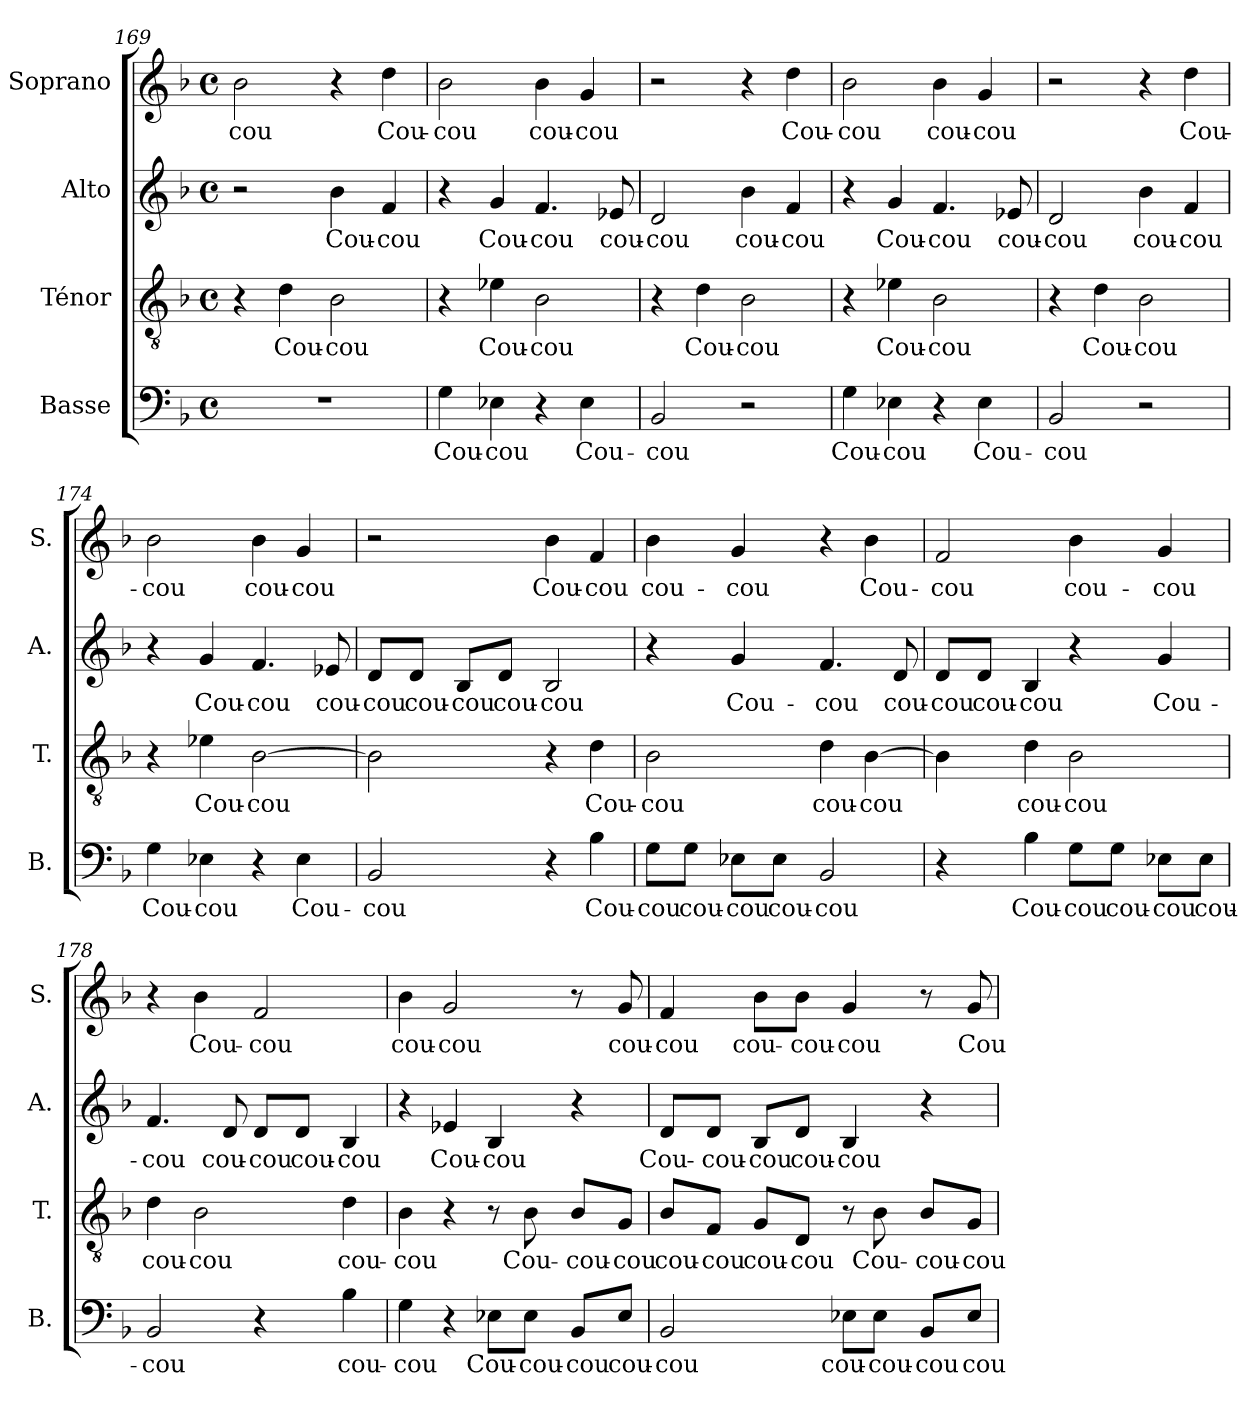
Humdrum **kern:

**kern	**text	**kern	**text	**kern	**text	**kern	**text
*part4	*part4	*part3	*part3	*part2	*part2	*part1	*part1
*staff4	*staff4	*staff3	*staff3	*staff2	*staff2	*staff1	*staff1
*I"Basse	*	*I"Ténor	*	*I"Alto	*	*I"Soprano	*
*I'B.	*	*I'T.	*	*I'A.	*	*I'S.	*
*clefF4	*	*clefGv2	*	*clefG2	*	*clefG2	*
*k[b-]	*	*k[b-]	*	*k[b-]	*	*k[b-]	*
*M4/4	*	*M4/4	*	*M4/4	*	*M4/4	*
*met(c)	*	*met(c)	*	*met(c)	*	*met(c)	*
=169	=169	=169	=169	=169	=169	=169	=169
!	!	!	!	!	!	!	!LO:LY:b
1r	.	4r	.	2r	.	2b-\	-cou
!	!	!	!LO:LY:b	!	!	!	!
.	.	4d\	Cou-	.	.	.	.
!	!	!	!LO:LY:b	!	!LO:LY:b	!	!
.	.	2B-\	-cou	4b-\	Cou-	4r	.
!	!	!	!	!	!LO:LY:b	!	!LO:LY:b
.	.	.	.	4f/	-cou	4dd\	Cou-
!!LO:PB:g=z
=170	=170	=170	=170	=170	=170	=170	=170
!	!LO:LY:b	!	!	!	!	!	!LO:LY:b
4G\	Cou-	4r	.	4r	.	2b-\	-cou
!	!LO:LY:b	!	!LO:LY:b	!	!LO:LY:b	!	!
4E-X\	-cou	4e-X\	Cou-	4g/	Cou-	.	.
!	!	!	!LO:LY:b	!	!LO:LY:b	!	!LO:LY:b
4r	.	2B-\	-cou	4.f/	-cou	4b-\	cou-
!	!LO:LY:b	!	!	!	!	!	!LO:LY:b
4E-\	Cou-	.	.	.	.	4g/	-cou
!	!	!	!	!	!LO:LY:b	!	!
.	.	.	.	8e-X/	cou-	.	.
=171	=171	=171	=171	=171	=171	=171	=171
!	!LO:LY:b	!	!	!	!LO:LY:b	!	!
2BB-/	-cou	4r	.	2d/	-cou	2r	.
!	!	!	!LO:LY:b	!	!	!	!
.	.	4d\	Cou-	.	.	.	.
!	!	!	!LO:LY:b	!	!LO:LY:b	!	!
2r	.	2B-\	-cou	4b-\	cou-	4r	.
!	!	!	!	!	!LO:LY:b	!	!LO:LY:b
.	.	.	.	4f/	-cou	4dd\	Cou-
!!LO:LB:g=z
=172	=172	=172	=172	=172	=172	=172	=172
!	!LO:LY:b	!	!	!	!	!	!LO:LY:b
4G\	Cou-	4r	.	4r	.	2b-\	-cou
!	!LO:LY:b	!	!LO:LY:b	!	!LO:LY:b	!	!
4E-X\	-cou	4e-X\	Cou-	4g/	Cou-	.	.
!	!	!	!LO:LY:b	!	!LO:LY:b	!	!LO:LY:b
4r	.	2B-\	-cou	4.f/	-cou	4b-\	cou-
!	!LO:LY:b	!	!	!	!	!	!LO:LY:b
4E-\	Cou-	.	.	.	.	4g/	-cou
!	!	!	!	!	!LO:LY:b	!	!
.	.	.	.	8e-X/	cou-	.	.
=173	=173	=173	=173	=173	=173	=173	=173
!	!LO:LY:b	!	!	!	!LO:LY:b	!	!
2BB-/	-cou	4r	.	2d/	-cou	2r	.
!	!	!	!LO:LY:b	!	!	!	!
.	.	4d\	Cou-	.	.	.	.
!	!	!	!LO:LY:b	!	!LO:LY:b	!	!
2r	.	2B-\	-cou	4b-\	cou-	4r	.
!	!	!	!	!	!LO:LY:b	!	!LO:LY:b
.	.	.	.	4f/	-cou	4dd\	Cou-
=174	=174	=174	=174	=174	=174	=174	=174
!	!LO:LY:b	!	!	!	!	!	!LO:LY:b
4G\	Cou-	4r	.	4r	.	2b-\	-cou
!	!LO:LY:b	!	!LO:LY:b	!	!LO:LY:b	!	!
4E-X\	-cou	4e-X\	Cou-	4g/	Cou-	.	.
!	!	!	!LO:LY:b	!	!LO:LY:b	!	!LO:LY:b
4r	.	[2B-\	-cou	4.f/	-cou	4b-\	cou-
!	!LO:LY:b	!	!	!	!	!	!LO:LY:b
4E-\	Cou-	.	.	.	.	4g/	-cou
!	!	!	!	!	!LO:LY:b	!	!
.	.	.	.	8e-X/	cou-	.	.
=175	=175	=175	=175	=175	=175	=175	=175
!	!LO:LY:b	!	!	!	!LO:LY:b	!	!
2BB-/	-cou	2B-\]	.	8d/L	-cou	2r	.
!	!	!	!	!	!LO:LY:b	!	!
.	.	.	.	8d/J	cou-	.	.
!	!	!	!	!	!LO:LY:b	!	!
.	.	.	.	8B-/L	-cou	.	.
!	!	!	!	!	!LO:LY:b	!	!
.	.	.	.	8d/J	cou-	.	.
!	!	!	!	!	!LO:LY:b	!	!LO:LY:b
4r	.	4r	.	2B-/	-cou	4b-\	Cou-
!	!LO:LY:b	!	!LO:LY:b	!	!	!	!LO:LY:b
4B-\	Cou-	4d\	Cou-	.	.	4f/	-cou
!!LO:LB:g=z
=176	=176	=176	=176	=176	=176	=176	=176
!	!LO:LY:b	!	!LO:LY:b	!	!	!	!LO:LY:b
8G\L	-cou	2B-\	-cou	4r	.	4b-\	cou-
!	!LO:LY:b	!	!	!	!	!	!
8G\J	cou-	.	.	.	.	.	.
!	!LO:LY:b	!	!	!	!LO:LY:b	!	!LO:LY:b
8E-X\L	-cou	.	.	4g/	Cou-	4g/	-cou
!	!LO:LY:b	!	!	!	!	!	!
8E-\J	cou-	.	.	.	.	.	.
!	!LO:LY:b	!	!LO:LY:b	!	!LO:LY:b	!	!
2BB-/	-cou	4d\	cou-	4.f/	-cou	4r	.
!	!	!	!LO:LY:b	!	!	!	!LO:LY:b
.	.	[4B-\	-cou	.	.	4b-\	Cou-
!	!	!	!	!	!LO:LY:b	!	!
.	.	.	.	8d/	cou-	.	.
!!LO:PB:g=z
=177	=177	=177	=177	=177	=177	=177	=177
!	!	!	!	!	!LO:LY:b	!	!LO:LY:b
4r	.	4B-\]	.	8d/L	-cou	2f/	-cou
!	!	!	!	!	!LO:LY:b	!	!
.	.	.	.	8d/J	cou-	.	.
!	!LO:LY:b	!	!LO:LY:b	!	!LO:LY:b	!	!
4B-\	Cou-	4d\	cou-	4B-/	-cou	.	.
!	!LO:LY:b	!	!LO:LY:b	!	!	!	!LO:LY:b
8G\L	-cou	2B-\	-cou	4r	.	4b-\	cou-
!	!LO:LY:b	!	!	!	!	!	!
8G\J	cou-	.	.	.	.	.	.
!	!LO:LY:b	!	!	!	!LO:LY:b	!	!LO:LY:b
8E-X\L	-cou	.	.	4g/	Cou-	4g/	-cou
!	!LO:LY:b	!	!	!	!	!	!
8E-\J	cou-	.	.	.	.	.	.
=178	=178	=178	=178	=178	=178	=178	=178
!	!LO:LY:b	!	!LO:LY:b	!	!LO:LY:b	!	!
2BB-/	-cou	4d\	cou-	4.f/	-cou	4r	.
!	!	!	!LO:LY:b	!	!	!	!LO:LY:b
.	.	2B-\	-cou	.	.	4b-\	Cou-
!	!	!	!	!	!LO:LY:b	!	!
.	.	.	.	8d/	cou-	.	.
!	!	!	!	!	!LO:LY:b	!	!LO:LY:b
4r	.	.	.	8d/L	-cou	2f/	-cou
!	!	!	!	!	!LO:LY:b	!	!
.	.	.	.	8d/J	cou-	.	.
!	!LO:LY:b	!	!LO:LY:b	!	!LO:LY:b	!	!
4B-\	cou-	4d\	cou-	4B-/	-cou	.	.
=179	=179	=179	=179	=179	=179	=179	=179
!	!LO:LY:b	!	!LO:LY:b	!	!	!	!LO:LY:b
4G\	-cou	4B-\	-cou	4r	.	4b-\	cou-
!	!	!	!	!	!LO:LY:b	!	!LO:LY:b
4r	.	4r	.	4e-X/	Cou-	2g/	-cou
!	!LO:LY:b	!	!	!	!LO:LY:b	!	!
8E-X\L	Cou-	8r	.	4B-/	-cou	.	.
!	!LO:LY:b	!	!LO:LY:b	!	!	!	!
8E-\J	-cou-	8B-\	Cou-	.	.	.	.
!	!LO:LY:b	!	!LO:LY:b	!	!	!	!
8BB-/L	-cou	8B-/L	-cou-	4r	.	8r	.
!	!LO:LY:b	!	!LO:LY:b	!	!	!	!LO:LY:b
8E-/J	cou-	8G/J	-cou	.	.	8g/	cou-
!!LO:LB:g=z
=180	=180	=180	=180	=180	=180	=180	=180
!	!LO:LY:b	!	!LO:LY:b	!	!LO:LY:b	!	!LO:LY:b
2BB-/	-cou	8B-/L	cou-	8d/L	Cou-	4f/	-cou
!	!	!	!LO:LY:b	!	!LO:LY:b	!	!
.	.	8F/J	-cou	8d/J	-cou-	.	.
!	!	!	!LO:LY:b	!	!LO:LY:b	!	!LO:LY:b
.	.	8G/L	cou-	8B-/L	-cou	8b-\L	cou-
!	!	!	!LO:LY:b	!	!LO:LY:b	!	!LO:LY:b
.	.	8D/J	-cou	8d/J	cou-	8b-\J	-cou-
!	!LO:LY:b	!	!	!	!LO:LY:b	!	!LO:LY:b
8E-X\L	cou-	8r	.	4B-/	-cou	4g/	-cou
!	!LO:LY:b	!	!LO:LY:b	!	!	!	!
8E-\J	-cou-	8B-\	Cou-	.	.	.	.
!	!LO:LY:b	!	!LO:LY:b	!	!	!	!
8BB-/L	cou	8B-/L	-cou-	4r	.	8r	.
!	!LO:LY:b	!	!LO:LY:b	!	!	!	!LO:LY:b
8E-/J	cou-	8G/J	-cou	.	.	8g/	Cou-
=	=	=	=	=	=	=	=
*-	*-	*-	*-	*-	*-	*-	*-
